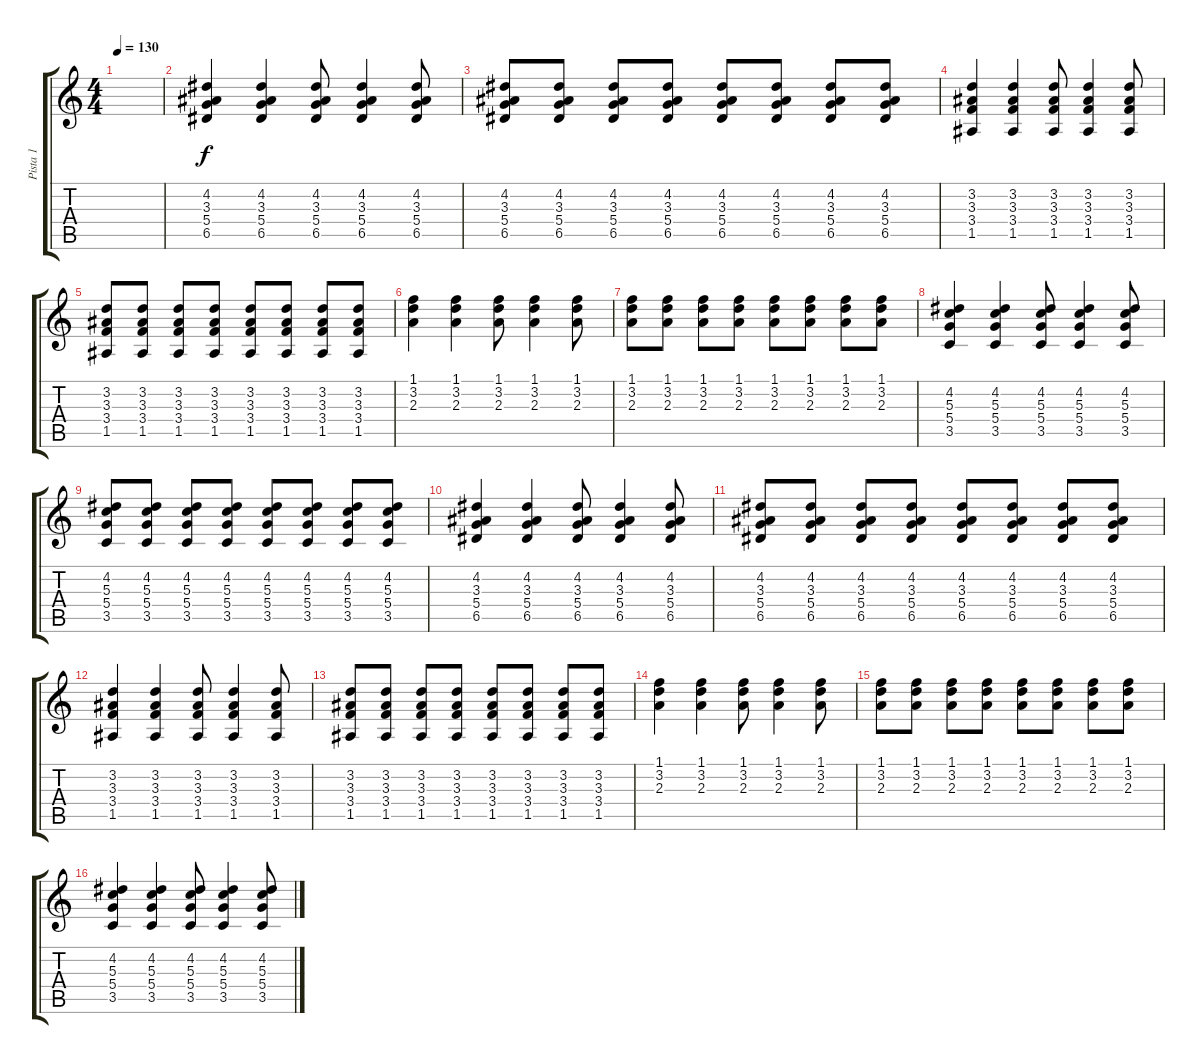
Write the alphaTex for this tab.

\track ("Pista 1" "Pista 1") {instrument distortionguitar}
\staff {score tabs}
\tuning (E4 B3 G3 D3 A2 E2) {hide}
\ts (4 4)
\tempo 130
\clef g2
\ks c
|
(4.2 3.3 5.4 6.5).4 (4.2 3.3 5.4 6.5).4 (4.2 3.3 5.4 6.5).8 (4.2 3.3 5.4 6.5).4 (4.2 3.3 5.4 6.5).8 |
(4.2 3.3 5.4 6.5).8 (4.2 3.3 5.4 6.5).8 (4.2 3.3 5.4 6.5).8 (4.2 3.3 5.4 6.5).8 (4.2 3.3 5.4 6.5).8 (4.2 3.3 5.4 6.5).8 (4.2 3.3 5.4 6.5).8 (4.2 3.3 5.4 6.5).8 |
(3.2 3.3 3.4 1.5).4 (3.2 3.3 3.4 1.5).4 (3.2 3.3 3.4 1.5).8 (3.2 3.3 3.4 1.5).4 (3.2 3.3 3.4 1.5).8 |
(3.2 3.3 3.4 1.5).8 (3.2 3.3 3.4 1.5).8 (3.2 3.3 3.4 1.5).8 (3.2 3.3 3.4 1.5).8 (3.2 3.3 3.4 1.5).8 (3.2 3.3 3.4 1.5).8 (3.2 3.3 3.4 1.5).8 (3.2 3.3 3.4 1.5).8 |
(1.1 3.2 2.3).4 (1.1 3.2 2.3).4 (1.1 3.2 2.3).8 (1.1 3.2 2.3).4 (1.1 3.2 2.3).8 |
(1.1 3.2 2.3).8 (1.1 3.2 2.3).8 (1.1 3.2 2.3).8 (1.1 3.2 2.3).8 (1.1 3.2 2.3).8 (1.1 3.2 2.3).8 (1.1 3.2 2.3).8 (1.1 3.2 2.3).8 |
(4.2 5.3 5.4 3.5).4 (4.2 5.3 5.4 3.5).4 (4.2 5.3 5.4 3.5).8 (4.2 5.3 5.4 3.5).4 (4.2 5.3 5.4 3.5).8 |
(4.2 5.3 5.4 3.5).8 (4.2 5.3 5.4 3.5).8 (4.2 5.3 5.4 3.5).8 (4.2 5.3 5.4 3.5).8 (4.2 5.3 5.4 3.5).8 (4.2 5.3 5.4 3.5).8 (4.2 5.3 5.4 3.5).8 (4.2 5.3 5.4 3.5).8 |
(4.2 3.3 5.4 6.5).4 (4.2 3.3 5.4 6.5).4 (4.2 3.3 5.4 6.5).8 (4.2 3.3 5.4 6.5).4 (4.2 3.3 5.4 6.5).8 |
(4.2 3.3 5.4 6.5).8 (4.2 3.3 5.4 6.5).8 (4.2 3.3 5.4 6.5).8 (4.2 3.3 5.4 6.5).8 (4.2 3.3 5.4 6.5).8 (4.2 3.3 5.4 6.5).8 (4.2 3.3 5.4 6.5).8 (4.2 3.3 5.4 6.5).8 |
(3.2 3.3 3.4 1.5).4 (3.2 3.3 3.4 1.5).4 (3.2 3.3 3.4 1.5).8 (3.2 3.3 3.4 1.5).4 (3.2 3.3 3.4 1.5).8 |
(3.2 3.3 3.4 1.5).8 (3.2 3.3 3.4 1.5).8 (3.2 3.3 3.4 1.5).8 (3.2 3.3 3.4 1.5).8 (3.2 3.3 3.4 1.5).8 (3.2 3.3 3.4 1.5).8 (3.2 3.3 3.4 1.5).8 (3.2 3.3 3.4 1.5).8 |
(1.1 3.2 2.3).4 (1.1 3.2 2.3).4 (1.1 3.2 2.3).8 (1.1 3.2 2.3).4 (1.1 3.2 2.3).8 |
(1.1 3.2 2.3).8 (1.1 3.2 2.3).8 (1.1 3.2 2.3).8 (1.1 3.2 2.3).8 (1.1 3.2 2.3).8 (1.1 3.2 2.3).8 (1.1 3.2 2.3).8 (1.1 3.2 2.3).8 |
(4.2 5.3 5.4 3.5).4 (4.2 5.3 5.4 3.5).4 (4.2 5.3 5.4 3.5).8 (4.2 5.3 5.4 3.5).4 (4.2 5.3 5.4 3.5).8
